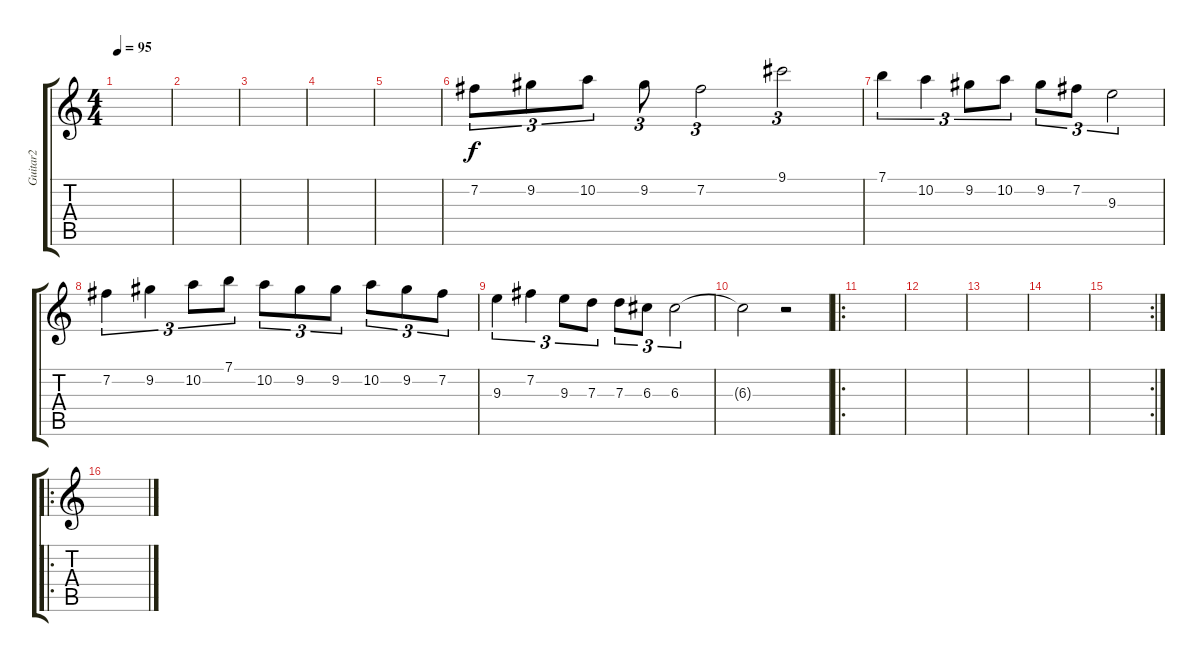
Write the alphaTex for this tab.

\track ("Guitar2" "Guitar2") {instrument acousticguitarnylon}
\staff {score tabs}
\tuning (E4 B3 G3 D3 A2 E2) {hide}
\ts (4 4)
\tempo 95
\clef g2
\ks c
|
|
|
|
|
7.2.8{tu (3 2)} 9.2.8{tu (3 2)} 10.2.8{tu (3 2)} 9.2.8{tu (3 2)} 7.2.2{tu (3 2)} 9.1.2{tu (3 2)} |
7.1.4{tu (3 2)} 10.2.4{tu (3 2)} 9.2.8{tu (3 2)} 10.2.8{tu (3 2)} 9.2.8{tu (3 2)} 7.2.8{tu (3 2)} 9.3.2{tu (3 2)} |
7.2.4{tu (3 2)} 9.2.4{tu (3 2)} 10.2.8{tu (3 2)} 7.1.8{tu (3 2)} 10.2.8{tu (3 2)} 9.2.8{tu (3 2)} 9.2.8{tu (3 2)} 10.2.8{tu (3 2)} 9.2.8{tu (3 2)} 7.2.8{tu (3 2)} |
9.3.4{tu (3 2)} 7.2.4{tu (3 2)} 9.3.8{tu (3 2)} 7.3.8{tu (3 2)} 7.3.8{tu (3 2)} 6.3.8{tu (3 2)} 6.3.2{tu (3 2)} |
6.3{t}.2 r.2 |
\ro
|
|
|
|
\rc 2
|
\ro
